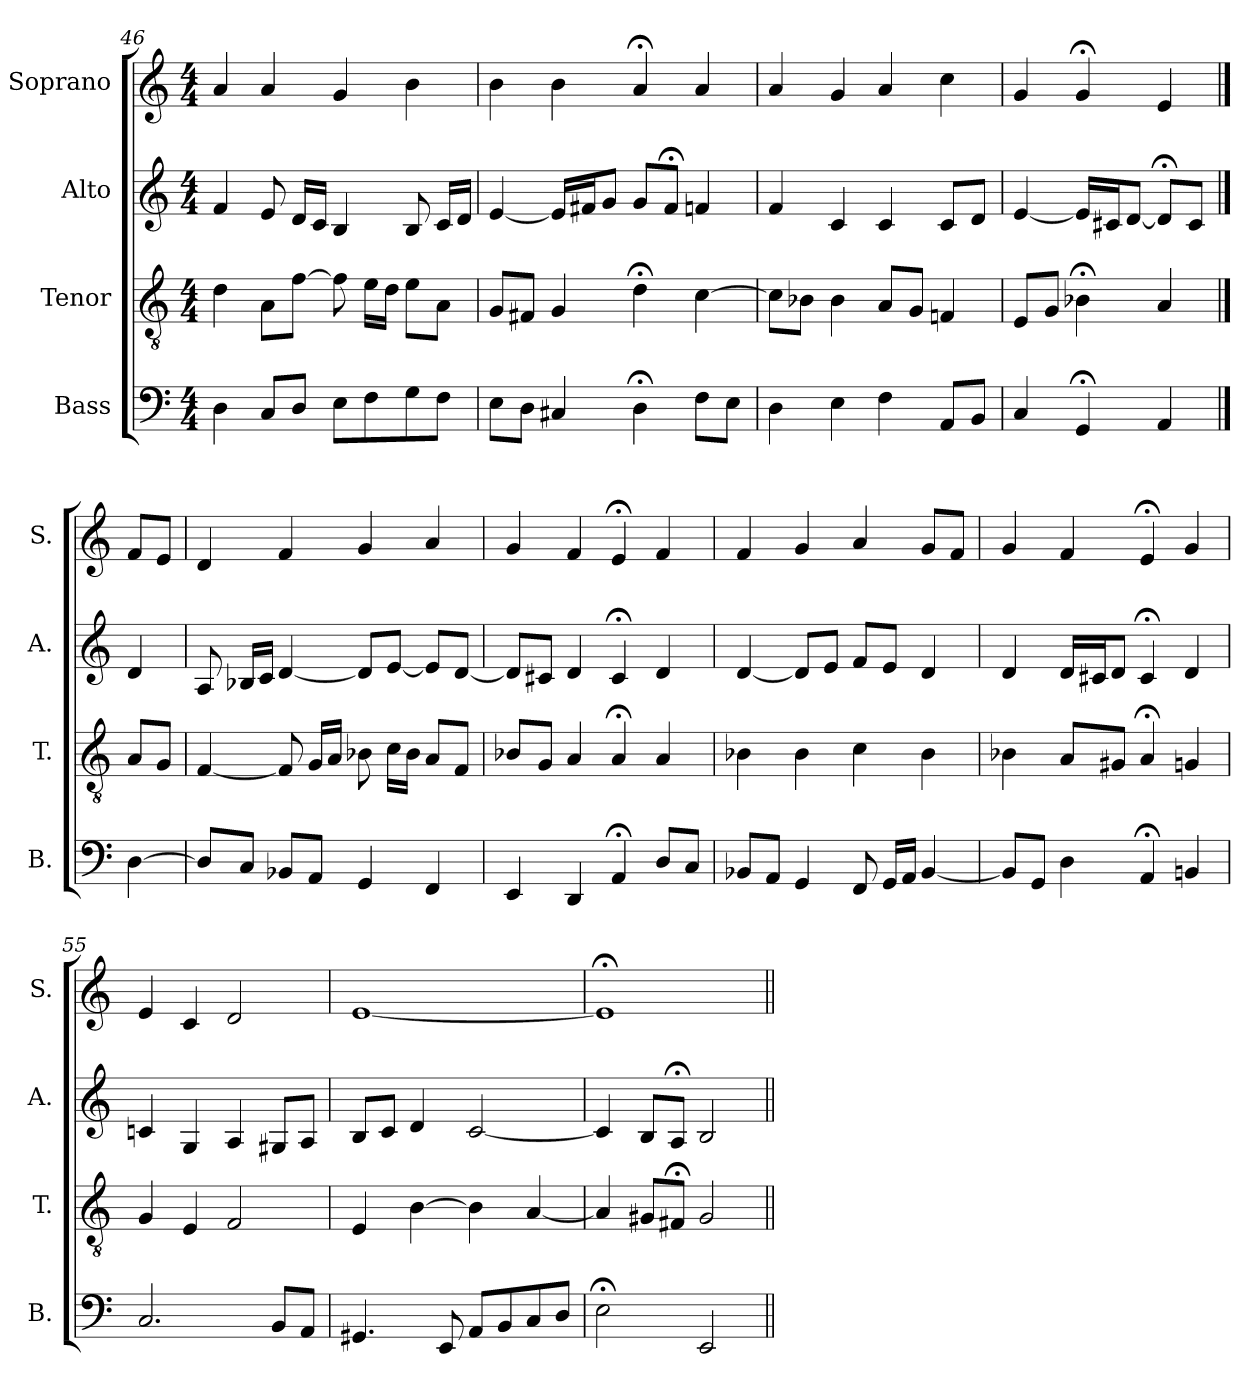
**kern	**kern	**kern	**kern
*part4	*part3	*part2	*part1
*staff4	*staff3	*staff2	*staff1
*I"Bass	*I"Tenor	*I"Alto	*I"Soprano
*I'B.	*I'T.	*I'A.	*I'S.
*clefF4	*clefGv2	*clefG2	*clefG2
*	*ITrd7c12	*	*
*k[]	*k[]	*k[]	*k[]
*C:	*C:	*C:	*C:
*M4/4	*M4/4	*M4/4	*M4/4
=46	=46	=46	=46
4D\	4D\	4f/	4a/
8C/L	8AA\L	8e/	4a/
8D/J	[8F\J	16d/LL	.
.	.	16c/JJ	.
8E\L	8F\]	4B/	4g/
8F\	16E\LL	.	.
.	16D\JJ	.	.
8G\	8E\L	8B/	4b\
8F\J	8AA\J	16c/LL	.
.	.	16d/JJ	.
!!LO:LB:g=z
=47	=47	=47	=47
8E\L	8GG/L	[4e/	4b\
8D\J	8FF#X/J	.	.
4C#X/	4GG/	16e/LL]	4b\
.	.	16f#X/J	.
.	.	8g/J	.
4D;<\	4D;<\	8g/L	4a;</
.	.	8f#;</J	.
8F\L	[4C\	4fn/	4a/
8E\J	.	.	.
=48	=48	=48	=48
4D\	8C\L]	4f/	4a/
.	8BB-X\J	.	.
4E\	4BB-\	4c/	4g/
4F\	8AA/L	4c/	4a/
.	8GG/J	.	.
8AA/L	4FFn/	8c/L	4cc\
8BB/J	.	8d/J	.
=49	=49	=49	=49
4C/	8EE/L	[4e/	4g/
.	8GG/J	.	.
4GG;</	4BB-X;<\	16e/LL]	4g;</
.	.	16c#X/J	.
.	.	[8d/J	.
4AA/	4AA/	8d;</L]	4e/
.	.	8c#/J	.
==50	==50	==50	==50
[4D\	8AA/L	4d/	8f/L
.	8GG/J	.	8e/J
!!LO:PB:g=z
=51	=51	=51	=51
8D/L]	[4FF/	8A/	4d/
8C/J	.	16B-X/LL	.
.	.	16c/JJ	.
8BB-X/L	8FF/]	[4d/	4f/
8AA/J	16GG/LL	.	.
.	16AA/JJ	.	.
4GG/	8BB-X\	8d/L]	4g/
.	16C\LL	[8e/J	.
.	16BB-\JJ	.	.
4FF/	8AA/L	8e/L]	4a/
.	8FF/J	[8d/J	.
=52	=52	=52	=52
4EE/	8BB-X/L	8d/L]	4g/
.	8GG/J	8c#X/J	.
4DD/	4AA/	4d/	4f/
4AA;</	4AA;</	4c#;</	4e;</
8D/L	4AA/	4d/	4f/
8C/J	.	.	.
=53	=53	=53	=53
8BB-X/L	4BB-X\	[4d/	4f/
8AA/J	.	.	.
4GG/	4BB-\	8d/L]	4g/
.	.	8e/J	.
8FF/	4C\	8f/L	4a/
16GG/LL	.	8e/J	.
16AA/JJ	.	.	.
[4BB-/	4BB-\	4d/	8g/L
.	.	.	8f/J
!!LO:LB:g=z
=54	=54	=54	=54
8BB-/L]	4BB-X\	4d/	4g/
8GG/J	.	.	.
4D\	8AA/L	16d/LL	4f/
.	.	16c#X/J	.
.	8GG#X/J	8d/J	.
4AA;</	4AA;</	4c#;</	4e;</
4BBn/	4GGn/	4d/	4g/
=55	=55	=55	=55
2.C/	4GG/	4cn/	4e/
.	4EE/	4G/	4c/
.	2FF/	4A/	2d/
8BB/L	.	8G#X/L	.
8AA/J	.	8A/J	.
=56	=56	=56	=56
4.GG#X/	4EE/	8B/L	[1e/
.	.	8c/J	.
.	[4BB\	4d/	.
8EE/	.	.	.
8AA/L	4BB\]	[2c/	.
8BB/	.	.	.
8C/	[4AA/	.	.
8D/J	.	.	.
=57	=57	=57	=57
2E;<\	4AA/]	4c/]	1e;</]
.	8GG#X/L	8B/L	.
.	8FF#X;</J	8A;</J	.
2EE/	2GG#/	2B/	.
=||	=||	=||	=||
*-	*-	*-	*-
